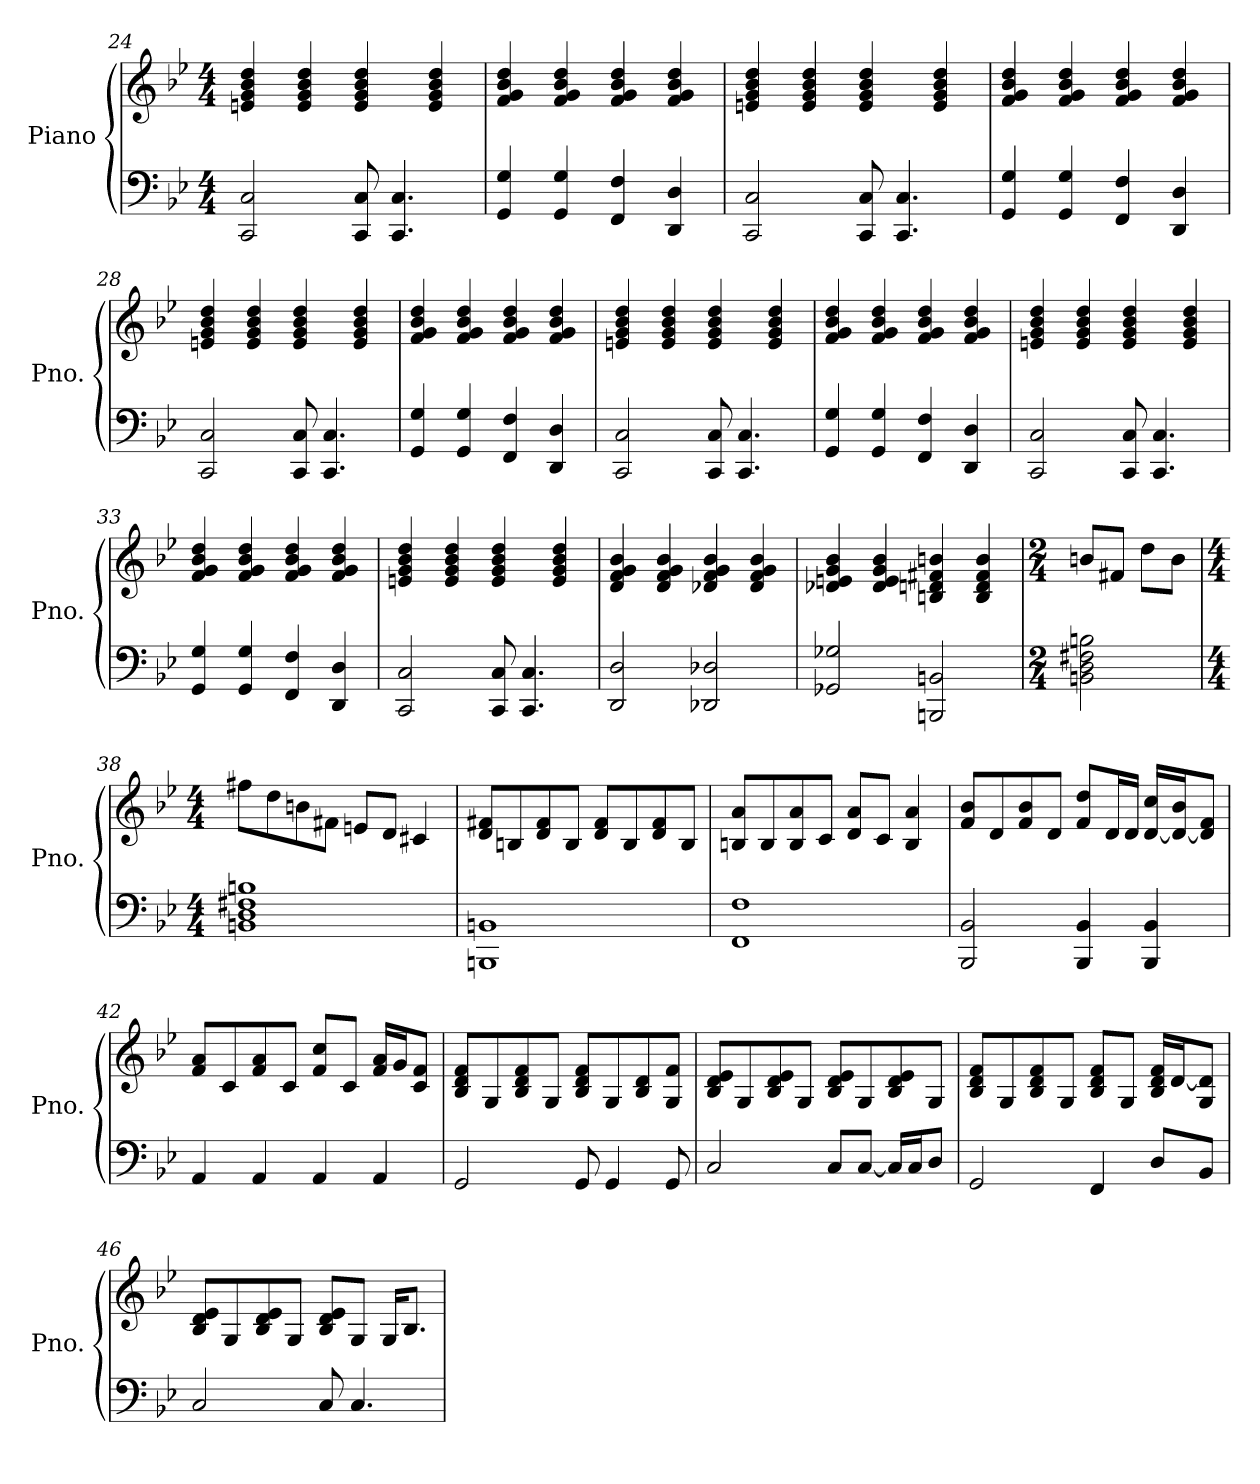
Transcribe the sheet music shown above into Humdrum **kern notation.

**kern	**kern
*part1	*part1
*staff2	*staff1
*I"Piano	*
*I'Pno.	*
!!LO:LB:g=z
*clefF4	*clefG2
*k[b-e-]	*k[b-e-]
*M4/4	*M4/4
=24	=24
2CC/ 2C/	4en/ 4g/ 4b-/ 4dd/
.	4e/ 4g/ 4b-/ 4dd/
8CC/ 8C/	4e/ 4g/ 4b-/ 4dd/
4.CC/ 4.C/	.
.	4e/ 4g/ 4b-/ 4dd/
=25	=25
4GG/ 4G/	4f/ 4g/ 4b-/ 4dd/
4GG/ 4G/	4f/ 4g/ 4b-/ 4dd/
4FF/ 4F/	4f/ 4g/ 4b-/ 4dd/
4DD/ 4D/	4f/ 4g/ 4b-/ 4dd/
=26	=26
2CC/ 2C/	4en/ 4g/ 4b-/ 4dd/
.	4e/ 4g/ 4b-/ 4dd/
8CC/ 8C/	4e/ 4g/ 4b-/ 4dd/
4.CC/ 4.C/	.
.	4e/ 4g/ 4b-/ 4dd/
=27	=27
4GG/ 4G/	4f/ 4g/ 4b-/ 4dd/
4GG/ 4G/	4f/ 4g/ 4b-/ 4dd/
4FF/ 4F/	4f/ 4g/ 4b-/ 4dd/
4DD/ 4D/	4f/ 4g/ 4b-/ 4dd/
=28	=28
2CC/ 2C/	4en/ 4g/ 4b-/ 4dd/
.	4e/ 4g/ 4b-/ 4dd/
8CC/ 8C/	4e/ 4g/ 4b-/ 4dd/
4.CC/ 4.C/	.
.	4e/ 4g/ 4b-/ 4dd/
=29	=29
4GG/ 4G/	4f/ 4g/ 4b-/ 4dd/
4GG/ 4G/	4f/ 4g/ 4b-/ 4dd/
4FF/ 4F/	4f/ 4g/ 4b-/ 4dd/
4DD/ 4D/	4f/ 4g/ 4b-/ 4dd/
!!LO:LB:g=z
=30	=30
2CC/ 2C/	4en/ 4g/ 4b-/ 4dd/
.	4e/ 4g/ 4b-/ 4dd/
8CC/ 8C/	4e/ 4g/ 4b-/ 4dd/
4.CC/ 4.C/	.
.	4e/ 4g/ 4b-/ 4dd/
=31	=31
4GG/ 4G/	4f/ 4g/ 4b-/ 4dd/
4GG/ 4G/	4f/ 4g/ 4b-/ 4dd/
4FF/ 4F/	4f/ 4g/ 4b-/ 4dd/
4DD/ 4D/	4f/ 4g/ 4b-/ 4dd/
=32	=32
2CC/ 2C/	4en/ 4g/ 4b-/ 4dd/
.	4e/ 4g/ 4b-/ 4dd/
8CC/ 8C/	4e/ 4g/ 4b-/ 4dd/
4.CC/ 4.C/	.
.	4e/ 4g/ 4b-/ 4dd/
=33	=33
4GG/ 4G/	4f/ 4g/ 4b-/ 4dd/
4GG/ 4G/	4f/ 4g/ 4b-/ 4dd/
4FF/ 4F/	4f/ 4g/ 4b-/ 4dd/
4DD/ 4D/	4f/ 4g/ 4b-/ 4dd/
=34	=34
2CC/ 2C/	4en/ 4g/ 4b-/ 4dd/
.	4e/ 4g/ 4b-/ 4dd/
8CC/ 8C/	4e/ 4g/ 4b-/ 4dd/
4.CC/ 4.C/	.
.	4e/ 4g/ 4b-/ 4dd/
=35	=35
2DD/ 2D/	4d/ 4f/ 4g/ 4b-/
.	4d/ 4f/ 4g/ 4b-/
2DD-X/ 2D-X/	4d-X/ 4f/ 4g/ 4b-/
.	4d-/ 4f/ 4g/ 4b-/
!!LO:LB:g=z
=36	=36
2GG-X/ 2G-X/	4d-X/ 4en/ 4g/ 4b-/
.	4d-/ 4e/ 4g/ 4b-/
2BBBn/ 2BBn/	4Bn/ 4dn/ 4f#X/ 4bn/
.	4B/ 4d/ 4f#/ 4b/
=37	=37
*M2/4	*M2/4
2BBn\ 2D\ 2F#X\ 2Bn\	8bn/L
.	8f#X/J
.	8dd\L
.	8b\J
=38	=38
*M4/4	*M4/4
1BBn 1D 1F#X 1Bn	8ff#X\L
.	8dd\
.	8bn\
.	8f#X\J
.	8en/L
.	8d/J
.	4c#X/
=39	=39
1BBBn 1BBn	8d/ 8f#X/L
.	8Bn/
.	8d/ 8f#/
.	8B/J
.	8d/ 8f#/L
.	8B/
.	8d/ 8f#/
.	8B/J
!!LO:LB:g=z
=40	=40
1FF 1F	8Bn/ 8a/L
.	8B/
.	8B/ 8a/
.	8c/J
.	8d/ 8a/L
.	8c/J
.	4B/ 4a/
=41	=41
2BBB-/ 2BB-/	8f/ 8b-/L
.	8d/
.	8f/ 8b-/
.	8d/J
4BBB-/ 4BB-/	8f/ 8dd/L
.	16d/L
.	16d/JJ
4BBB-/ 4BB-/	[16d/ 16cc/LL
.	16d/_ 16b-/J
.	8d/] 8f/J
=42	=42
4AA/	8f/ 8a/L
.	8c/
4AA/	8f/ 8a/
.	8c/J
4AA/	8f/ 8cc/L
.	8c/J
4AA/	16f/ 16a/LL
.	16g/J
.	8c/ 8f/J
!!LO:LB:g=z
=43	=43
2GG/	8B-/ 8d/ 8f/L
.	8G/
.	8B-/ 8d/ 8f/
.	8G/J
8GG/	8B-/ 8d/ 8f/L
4GG/	8G/
.	8B-/ 8d/
8GG/	8G/ 8f/J
=44	=44
2C/	8B-/ 8d/ 8e-/L
.	8G/
.	8B-/ 8d/ 8e-/
.	8G/J
8C/L	8B-/ 8d/ 8e-/L
[8C/J	8G/
16C/LL]	8B-/ 8d/ 8e-/
16C/J	.
8D/J	8G/J
=45	=45
2GG/	8B-/ 8d/ 8f/L
.	8G/
.	8B-/ 8d/ 8f/
.	8G/J
4FF/	8B-/ 8d/ 8f/L
.	8G/J
8D/L	16B-/ 16d/ 16f/LL
.	[16d/J
8BB-/J	8G/ 8d/]J
!!LO:PB:g=z
=46	=46
2C/	8B-/ 8d/ 8e-/L
.	8G/
.	8B-/ 8d/ 8e-/
.	8G/J
8C/	8B-/ 8d/ 8e-/L
4.C/	8G/J
.	16G/KL
.	8.B-/J
=	=
*-	*-
